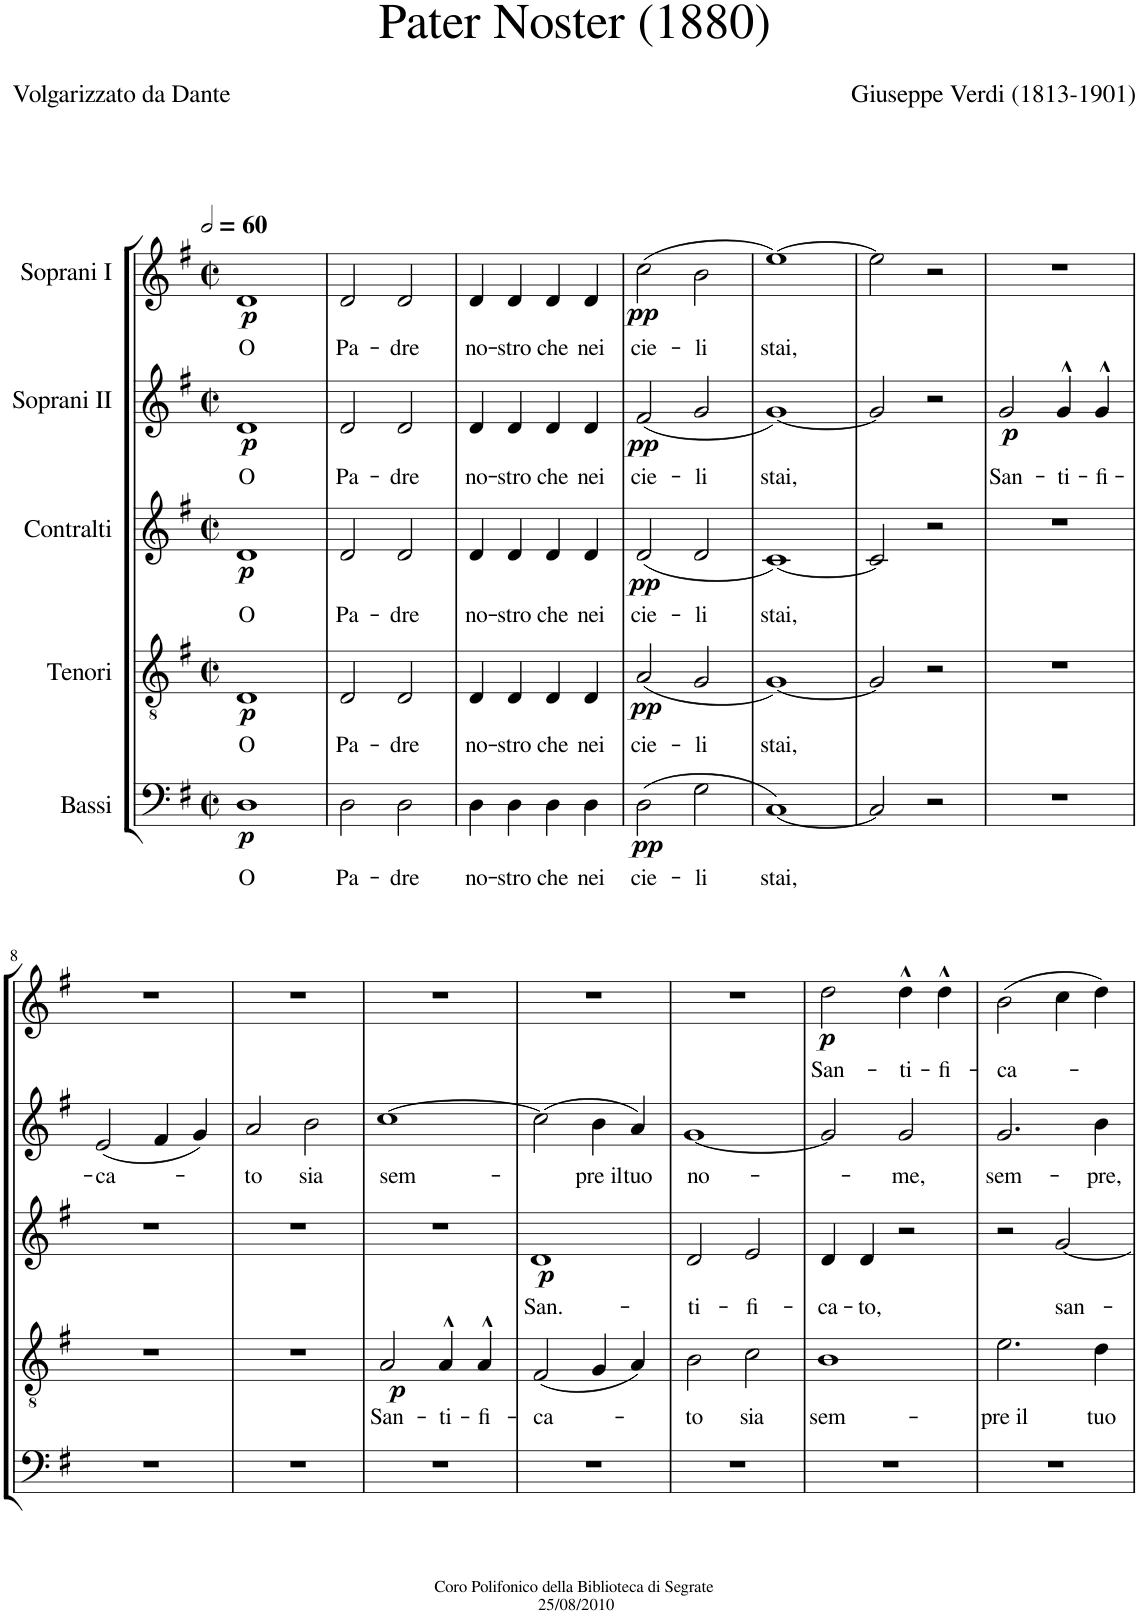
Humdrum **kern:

**kern	**text	**dynam	**kern	**text	**dynam	**kern	**text	**dynam	**kern	**text	**dynam	**kern	**text	**dynam
*part5	*part5	*part5	*part4	*part4	*part4	*part3	*part3	*part3	*part2	*part2	*part2	*part1	*part1	*part1
*staff5	*staff5	*staff5	*staff4	*staff4	*staff4	*staff3	*staff3	*staff3	*staff2	*staff2	*staff2	*staff1	*staff1	*staff1
*I"Bassi	*	*	*I"Tenori	*	*	*I"Contralti	*	*	*I"Soprani II	*	*	*I"Soprani I	*	*
*clefF4	*	*	*clefGv2	*	*	*clefG2	*	*	*clefG2	*	*	*clefG2	*	*
*	*	*	*	*	*	*	*	*	*Trd1c2	*	*	*Trd1c2	*	*
*k[f#]	*	*	*k[f#]	*	*	*k[f#]	*	*	*k[f#]	*	*	*k[f#]	*	*
*G:	*	*	*G:	*	*	*G:	*	*	*G:	*	*	*G:	*	*
*M2/2	*	*	*M2/2	*	*	*M2/2	*	*	*M2/2	*	*	*M2/2	*	*
*met(c|)	*	*	*met(c|)	*	*	*met(c|)	*	*	*met(c|)	*	*	*met(c|)	*	*
*MM120	*	*	*MM120	*	*	*MM120	*	*	*MM120	*	*	*MM120	*	*
=1	=1	=1	=1	=1	=1	=1	=1	=1	=1	=1	=1	=1	=1	=1
!	!LO:LY:b	!LO:DY:b	!	!LO:LY:b	!LO:DY:b	!	!LO:LY:b	!LO:DY:b	!	!LO:LY:b	!LO:DY:b	!	!LO:LY:b	!LO:DY:b
1D	O	p	1D	O	p	1d	O	p	1d	O	p	1d	O	p
=2	=2	=2	=2	=2	=2	=2	=2	=2	=2	=2	=2	=2	=2	=2
!	!LO:LY:b	!	!	!LO:LY:b	!	!	!LO:LY:b	!	!	!LO:LY:b	!	!	!LO:LY:b	!
2D\	Pa-	.	2D/	Pa-	.	2d/	Pa-	.	2d/	Pa-	.	2d/	Pa-	.
!	!LO:LY:b	!	!	!LO:LY:b	!	!	!LO:LY:b	!	!	!LO:LY:b	!	!	!LO:LY:b	!
2D\	-dre	.	2D/	-dre	.	2d/	-dre	.	2d/	-dre	.	2d/	-dre	.
=3	=3	=3	=3	=3	=3	=3	=3	=3	=3	=3	=3	=3	=3	=3
!	!LO:LY:b	!	!	!LO:LY:b	!	!	!LO:LY:b	!	!	!LO:LY:b	!	!	!LO:LY:b	!
4D\	no-	.	4D/	no-	.	4d/	no-	.	4d/	no-	.	4d/	no-	.
!	!LO:LY:b	!	!	!LO:LY:b	!	!	!LO:LY:b	!	!	!LO:LY:b	!	!	!LO:LY:b	!
4D\	-stro	.	4D/	-stro	.	4d/	-stro	.	4d/	-stro	.	4d/	-stro	.
!	!LO:LY:b	!	!	!LO:LY:b	!	!	!LO:LY:b	!	!	!LO:LY:b	!	!	!LO:LY:b	!
4D\	che	.	4D/	che	.	4d/	che	.	4d/	che	.	4d/	che	.
!	!LO:LY:b	!	!	!LO:LY:b	!	!	!LO:LY:b	!	!	!LO:LY:b	!	!	!LO:LY:b	!
4D\	nei	.	4D/	nei	.	4d/	nei	.	4d/	nei	.	4d/	nei	.
=4	=4	=4	=4	=4	=4	=4	=4	=4	=4	=4	=4	=4	=4	=4
!	!LO:LY:b	!LO:DY:b	!	!LO:LY:b	!LO:DY:b	!	!LO:LY:b	!LO:DY:b	!	!LO:LY:b	!LO:DY:b	!	!LO:LY:b	!LO:DY:b
(2D\	cie-	pp	(2A/	cie-	pp	(2d/	cie-	pp	(2f#/	cie-	pp	(2cc\	cie-	pp
!	!LO:LY:b	!	!	!LO:LY:b	!	!	!LO:LY:b	!	!	!LO:LY:b	!	!	!LO:LY:b	!
2G\	-li	.	2G/	-li	.	2d/	-li	.	2g/	-li	.	2b\	-li	.
=5	=5	=5	=5	=5	=5	=5	=5	=5	=5	=5	=5	=5	=5	=5
!	!LO:LY:b	!	!	!LO:LY:b	!	!	!LO:LY:b	!	!	!LO:LY:b	!	!	!LO:LY:b	!
[1C)	stai,	.	[1G)	stai,	.	[1c)	stai,	.	[1g)	stai,	.	[1ee)	stai,	.
=6	=6	=6	=6	=6	=6	=6	=6	=6	=6	=6	=6	=6	=6	=6
2C/]	.	.	2G/]	.	.	2c/]	.	.	2g/]	.	.	2ee\]	.	.
2r	.	.	2r	.	.	2r	.	.	2r	.	.	2r	.	.
=7	=7	=7	=7	=7	=7	=7	=7	=7	=7	=7	=7	=7	=7	=7
!	!	!	!	!	!	!	!	!	!	!LO:LY:b	!LO:DY:b	!	!	!
1r	.	.	1r	.	.	1r	.	.	2g/	San-	p	1r	.	.
!	!	!	!	!	!	!	!	!	!	!LO:LY:b	!	!	!	!
.	.	.	.	.	.	.	.	.	4g^^/	-ti-	.	.	.	.
!	!	!	!	!	!	!	!	!	!	!LO:LY:b	!	!	!	!
.	.	.	.	.	.	.	.	.	4g^^/	-fi-	.	.	.	.
!!LO:LB:g=z
=8	=8	=8	=8	=8	=8	=8	=8	=8	=8	=8	=8	=8	=8	=8
!	!	!	!	!	!	!	!	!	!	!LO:LY:b	!	!	!	!
1r	.	.	1r	.	.	1r	.	.	(2e/	-ca-	.	1r	.	.
.	.	.	.	.	.	.	.	.	4f#/	.	.	.	.	.
.	.	.	.	.	.	.	.	.	4g/)	.	.	.	.	.
=9	=9	=9	=9	=9	=9	=9	=9	=9	=9	=9	=9	=9	=9	=9
!	!	!	!	!	!	!	!	!	!	!LO:LY:b	!	!	!	!
1r	.	.	1r	.	.	1r	.	.	2a/	-to	.	1r	.	.
!	!	!	!	!	!	!	!	!	!	!LO:LY:b	!	!	!	!
.	.	.	.	.	.	.	.	.	2b\	sia	.	.	.	.
=10	=10	=10	=10	=10	=10	=10	=10	=10	=10	=10	=10	=10	=10	=10
!	!	!	!	!LO:LY:b	!LO:DY:b	!	!	!	!	!LO:LY:b	!	!	!	!
1r	.	.	2A/	San-	p	1r	.	.	[1cc	sem-	.	1r	.	.
!	!	!	!	!LO:LY:b	!	!	!	!	!	!	!	!	!	!
.	.	.	4A^^/	-ti-	.	.	.	.	.	.	.	.	.	.
!	!	!	!	!LO:LY:b	!	!	!	!	!	!	!	!	!	!
.	.	.	4A^^/	-fi-	.	.	.	.	.	.	.	.	.	.
=11	=11	=11	=11	=11	=11	=11	=11	=11	=11	=11	=11	=11	=11	=11
!	!	!	!	!LO:LY:b	!	!	!LO:LY:b	!LO:DY:b	!	!	!	!	!	!
1r	.	.	(2F#/	-ca-	.	1d	San.-	p	(2cc\]	.	.	1r	.	.
!	!	!	!	!	!	!	!	!	!	!LO:LY:b	!	!	!	!
.	.	.	4G/	.	.	.	.	.	4b\	-pre il	.	.	.	.
!	!	!	!	!	!	!	!	!	!	!LO:LY:b	!	!	!	!
.	.	.	4A/)	.	.	.	.	.	4a/)	tuo	.	.	.	.
=12	=12	=12	=12	=12	=12	=12	=12	=12	=12	=12	=12	=12	=12	=12
!	!	!	!	!LO:LY:b	!	!	!LO:LY:b	!	!	!LO:LY:b	!	!	!	!
1r	.	.	2B\	-to	.	2d/	-ti-	.	[1g	no-	.	1r	.	.
!	!	!	!	!LO:LY:b	!	!	!LO:LY:b	!	!	!	!	!	!	!
.	.	.	2c\	sia	.	2e/	-fi-	.	.	.	.	.	.	.
=13	=13	=13	=13	=13	=13	=13	=13	=13	=13	=13	=13	=13	=13	=13
!	!	!	!	!LO:LY:b	!	!	!LO:LY:b	!	!	!	!	!	!LO:LY:b	!LO:DY:b
1r	.	.	1B	sem-	.	4d/	-ca-	.	2g/]	.	.	2dd\	San-	p
!	!	!	!	!	!	!	!LO:LY:b	!	!	!	!	!	!	!
.	.	.	.	.	.	4d/	-to,	.	.	.	.	.	.	.
!	!	!	!	!	!	!	!	!	!	!LO:LY:b	!	!	!LO:LY:b	!
.	.	.	.	.	.	2r	.	.	2g/	-me,	.	4dd^^\	-ti-	.
!	!	!	!	!	!	!	!	!	!	!	!	!	!LO:LY:b	!
.	.	.	.	.	.	.	.	.	.	.	.	4dd^^\	-fi-	.
=14	=14	=14	=14	=14	=14	=14	=14	=14	=14	=14	=14	=14	=14	=14
!	!	!	!	!LO:LY:b	!	!	!	!	!	!LO:LY:b	!	!	!LO:LY:b	!
1r	.	.	2.e\	-pre il	.	2r	.	.	2.g/	sem-	.	(2b\	-ca-	.
!	!	!	!	!	!	!	!LO:LY:b	!	!	!	!	!	!	!
.	.	.	.	.	.	[2g/	san-	.	.	.	.	4cc\	.	.
!	!	!	!	!LO:LY:b	!	!	!	!	!	!LO:LY:b	!	!	!	!
.	.	.	4d\	tuo	.	.	.	.	4b\	-pre,	.	4dd\)	.	.
=	=	=	=	=	=	=	=	=	=	=	=	=	=	=
*-	*-	*-	*-	*-	*-	*-	*-	*-	*-	*-	*-	*-	*-	*-
